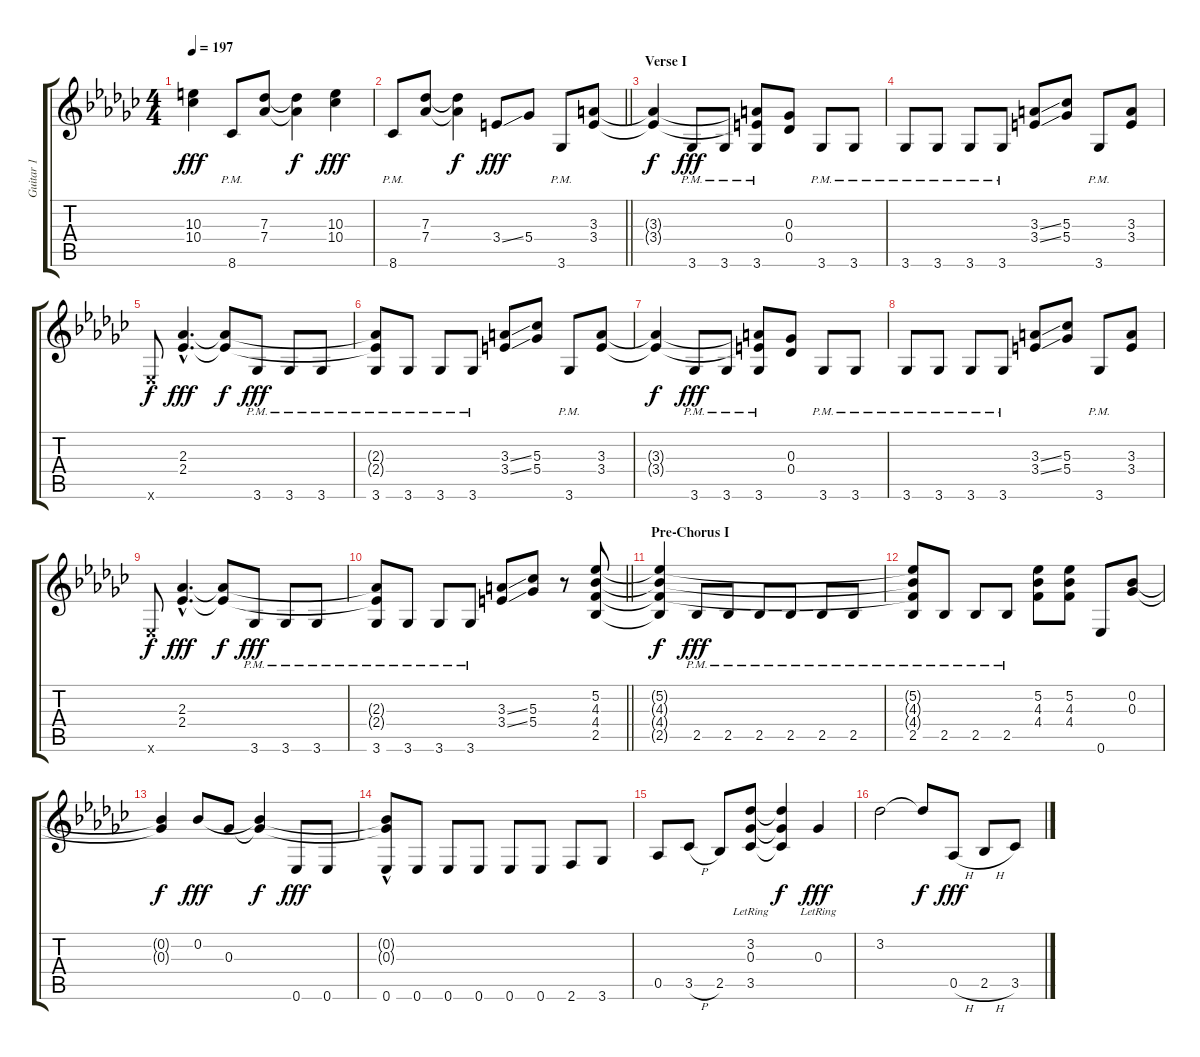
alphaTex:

\track ("Guitar 1" "Guitar 1") {instrument distortionguitar}
\staff {score tabs}
\tuning (Eb4 Bb3 Gb3 Db3 Ab2 Eb2) {hide}
\ts (4 4)
\tempo 197
\clef g2
\ks gb
(10.3 10.4).4{dy fff} 8.6{pm}.8 (7.3 7.4).8 (7.3{t} 7.4{t}).4{dy f} (10.3 10.4).4{dy fff} |
\barLineRight lightlight
8.6{pm}.8 (7.3 7.4).8 (7.3{t} 7.4{t}).4{dy f} 3.4{ss}.8{dy fff} 5.4.8 3.6{pm}.8 (3.3 3.4).8 |
\section ("" "Verse I")
(3.3{t} 3.4{t}).4{dy f} 3.6{pm}.8{dy fff} 3.6{pm}.8 (3.3{t} 3.4{t} 3.6{pm}).8 (0.3 0.4).8 3.6{pm}.8 3.6{pm}.8 |
3.6{pm}.8 3.6{pm}.8 3.6{pm}.8 3.6{pm}.8 (3.3{ss} 3.4{ss}).8 (5.3 5.4).8 3.6{pm}.8 (3.3 3.4).8 |
0.6{x}.8{dy f} (2.3{hac} 2.4{hac}).4{d dy fff} (2.3{t} 2.4{t}).8{dy f} 3.6{pm}.8{dy fff} 3.6{pm}.8 3.6{pm}.8 |
(2.3{t} 2.4{t} 3.6{pm}).8 3.6{pm}.8 3.6{pm}.8 3.6{pm}.8 (3.3{ss} 3.4{ss}).8 (5.3 5.4).8 3.6{pm}.8 (3.3 3.4).8 |
(3.3{t} 3.4{t}).4{dy f} 3.6{pm}.8{dy fff} 3.6{pm}.8 (3.3{t} 3.4{t} 3.6{pm}).8 (0.3 0.4).8 3.6{pm}.8 3.6{pm}.8 |
3.6{pm}.8 3.6{pm}.8 3.6{pm}.8 3.6{pm}.8 (3.3{ss} 3.4{ss}).8 (5.3 5.4).8 3.6{pm}.8 (3.3 3.4).8 |
0.6{x}.8{dy f} (2.3{hac} 2.4{hac}).4{d dy fff} (2.3{t} 2.4{t}).8{dy f} 3.6{pm}.8{dy fff} 3.6{pm}.8 3.6{pm}.8 |
\barLineRight lightlight
(2.3{t} 2.4{t} 3.6{pm}).8 3.6{pm}.8 3.6{pm}.8 3.6{pm}.8 (3.3{ss} 3.4{ss}).8 (5.3 5.4).8 r.8 (5.2 4.3 4.4 2.5).8 |
\section ("" "Pre-Chorus I")
(5.2{t} 4.3{t} 4.4{t} 2.5{t}).4{dy f} 2.5{pm}.8{dy fff} 2.5{pm}.8 2.5{pm}.8 2.5{pm}.8 2.5{pm}.8 2.5{pm}.8 |
(5.2{t} 4.3{t} 4.4{t} 2.5{pm}).8 2.5{pm}.8 2.5{pm}.8 2.5{pm}.8 (5.2 4.3 4.4).8 (5.2 4.3 4.4).8 0.6.8 (0.2 0.3).8 |
(0.2{t} 0.3{t}).4{dy f} 0.2.8{dy fff} 0.3.8 (0.2{t} 0.3{t}).4{dy f} 0.6.8{dy fff} 0.6.8 |
(0.2{hac t} 0.3{hac t} 0.6).8 0.6.8 0.6.8 0.6.8 0.6.8 0.6.8 2.6.8 3.6.8 |
0.5.8 3.5{h}.8 2.5.8 (3.2{lr} 0.3 3.5{lr}).8 (3.2{t} 0.3{t} 3.5{t}).4{dy f} 0.3{lr}.4{dy fff} |
3.2.2 3.2{t}.8{dy f} 0.5{h}.8{dy fff} 2.5{h}.8 3.5.8
